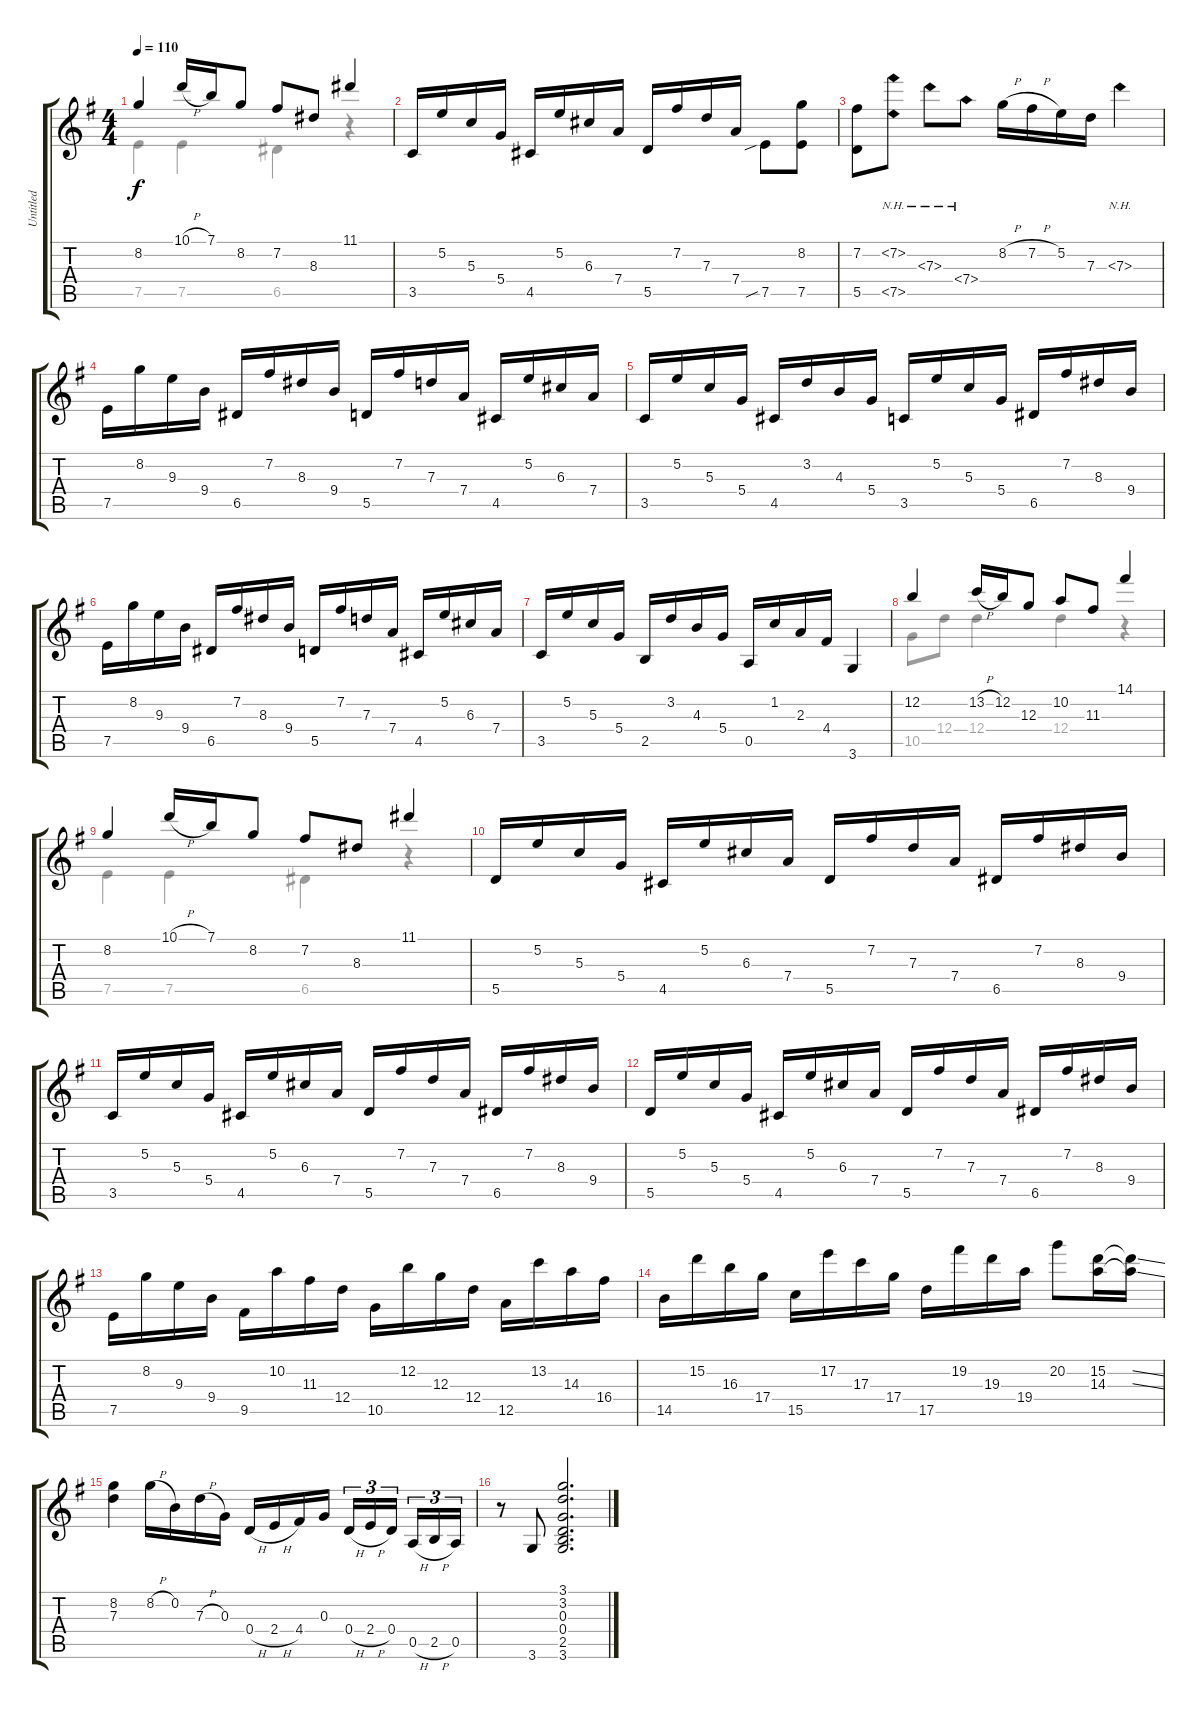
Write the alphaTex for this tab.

\track ("Untitled" "Untitled") {instrument acousticguitarnylon}
\staff {score tabs}
\tuning (E4 B3 G3 D3 A2 E2) {hide}
\voice
\ts (4 4)
\tempo 110
\clef g2
\ks g
8.2.4{dy f} 10.1{h}.16 7.1.16 8.2.8 7.2.8 8.3.8 11.1.4 |
3.5.16 5.2.16 5.3.16 5.4.16 4.5.16 5.2.16 6.3.16 7.4.16 5.5.16 7.2.16 7.3.16 7.4.16 7.5{sib}.8 (8.2 7.5).8 |
(7.2 5.5).8 (7.2{nh} 7.5{nh}).8 7.3{nh}.8 7.4{nh}.8 8.2{h}.16 7.2{h}.16 5.2.16 7.3.16 7.3{nh}.4 |
7.5.16 8.2.16 9.3.16 9.4.16 6.5.16 7.2.16 8.3.16 9.4.16 5.5.16 7.2.16 7.3.16 7.4.16 4.5.16 5.2.16 6.3.16 7.4.16 |
3.5.16 5.2.16 5.3.16 5.4.16 4.5.16 3.2.16 4.3.16 5.4.16 3.5.16 5.2.16 5.3.16 5.4.16 6.5.16 7.2.16 8.3.16 9.4.16 |
7.5.16 8.2.16 9.3.16 9.4.16 6.5.16 7.2.16 8.3.16 9.4.16 5.5.16 7.2.16 7.3.16 7.4.16 4.5.16 5.2.16 6.3.16 7.4.16 |
3.5.16 5.2.16 5.3.16 5.4.16 2.5.16 3.2.16 4.3.16 5.4.16 0.5.16 1.2.16 2.3.16 4.4.16 3.6.4 |
12.2.4 13.2{h}.16 12.2.16 12.3.8 10.2.8 11.3.8 14.1.4 |
8.2.4 10.1{h}.16 7.1.16 8.2.8 7.2.8 8.3.8 11.1.4 |
5.5.16 5.2.16 5.3.16 5.4.16 4.5.16 5.2.16 6.3.16 7.4.16 5.5.16 7.2.16 7.3.16 7.4.16 6.5.16 7.2.16 8.3.16 9.4.16 |
3.5.16 5.2.16 5.3.16 5.4.16 4.5.16 5.2.16 6.3.16 7.4.16 5.5.16 7.2.16 7.3.16 7.4.16 6.5.16 7.2.16 8.3.16 9.4.16 |
5.5.16 5.2.16 5.3.16 5.4.16 4.5.16 5.2.16 6.3.16 7.4.16 5.5.16 7.2.16 7.3.16 7.4.16 6.5.16 7.2.16 8.3.16 9.4.16 |
7.5.16 8.2.16 9.3.16 9.4.16 9.5.16 10.2.16 11.3.16 12.4.16 10.5.16 12.2.16 12.3.16 12.4.16 12.5.16 13.2.16 14.3.16 16.4.16 |
14.5.16 15.2.16 16.3.16 17.4.16 15.5.16 17.2.16 17.3.16 17.4.16 17.5.16 19.2.16 19.3.16 19.4.16 20.2.8 (15.2 14.3).16 (15.2{ss t} 14.3{ss t}).16 |
(8.2 7.3).4 8.2{h}.16 0.2.16 7.3{h}.16 0.3.16 0.4{h}.16 2.4{h}.16 4.4.16 0.3.16 0.4{h}.16{tu (3 2)} 2.4{h}.16{tu (3 2)} 0.4.16{tu (3 2) beam splitsecondary} 0.5{h}.16{tu (3 2)} 2.5{h}.16{tu (3 2)} 0.5.16{tu (3 2)} |
r.8 3.6.8 (3.1 3.2 0.3 0.4 2.5 3.6).2{d}
\voice
\clef g2
\ottava regular
\simile none
\ks g
7.5.4{dy f} 7.5.4 6.5.4 r.4 |
|
|
|
|
|
|
10.5.8 12.4.8 12.4.4 12.4.4 r.4 |
7.5.4 7.5.4 6.5.4 r.4 |
|
|
|
|
|
|
